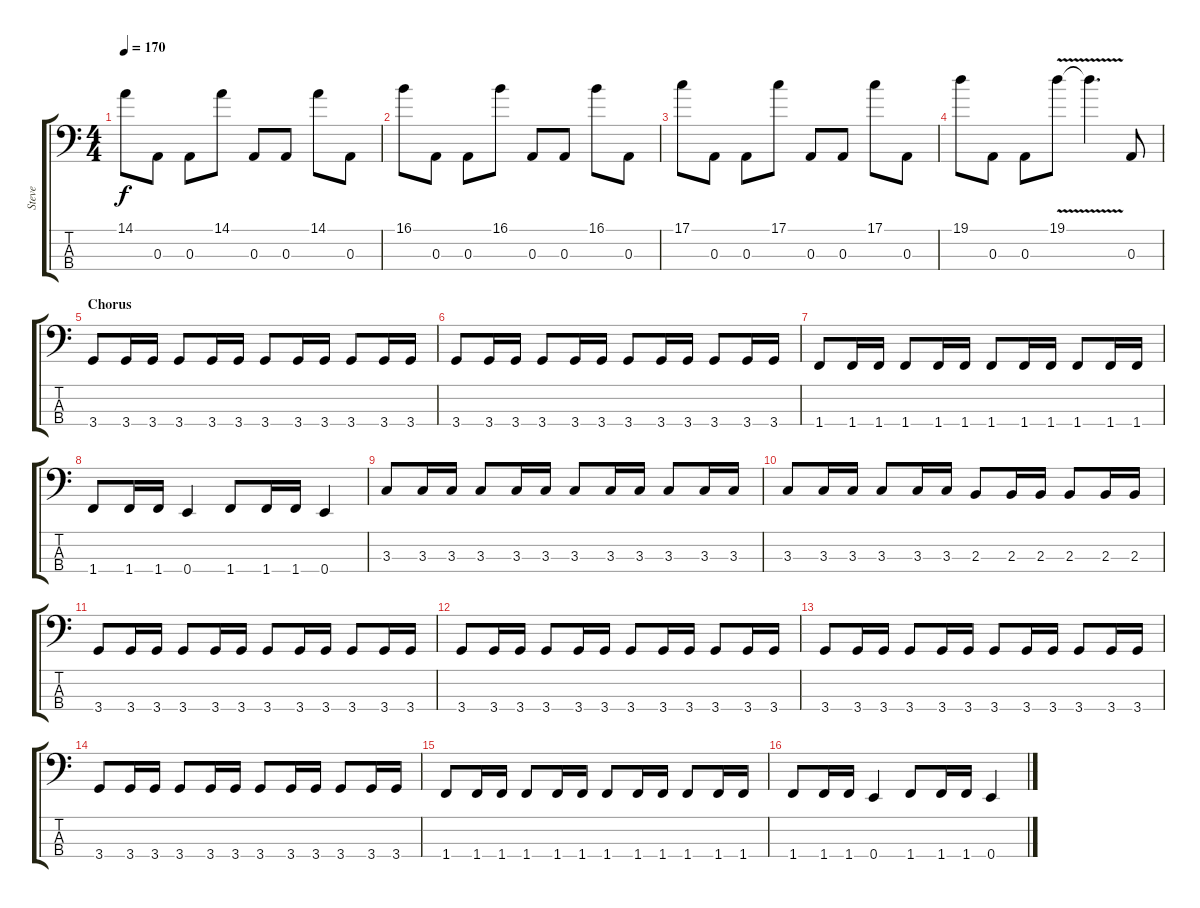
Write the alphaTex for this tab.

\track ("Steve" "Steve") {instrument electricbassfinger}
\staff {score tabs}
\tuning (G2 D2 A1 E1) {hide}
\ts (4 4)
\tempo 170
\clef f4
\ks c
14.1.8{dy f} 0.3.8 0.3.8 14.1.8 0.3.8 0.3.8 14.1.8 0.3.8 |
16.1.8 0.3.8 0.3.8 16.1.8 0.3.8 0.3.8 16.1.8 0.3.8 |
17.1.8 0.3.8 0.3.8 17.1.8 0.3.8 0.3.8 17.1.8 0.3.8 |
19.1.8 0.3.8 0.3.8 19.1{v}.8 19.1{t}.4{d} 0.3.8 |
\section ("" "Chorus")
3.4.8 3.4.16 3.4.16 3.4.8 3.4.16 3.4.16 3.4.8 3.4.16 3.4.16 3.4.8 3.4.16 3.4.16 |
3.4.8 3.4.16 3.4.16 3.4.8 3.4.16 3.4.16 3.4.8 3.4.16 3.4.16 3.4.8 3.4.16 3.4.16 |
1.4.8 1.4.16 1.4.16 1.4.8 1.4.16 1.4.16 1.4.8 1.4.16 1.4.16 1.4.8 1.4.16 1.4.16 |
1.4.8 1.4.16 1.4.16 0.4.4 1.4.8 1.4.16 1.4.16 0.4.4 |
3.3.8 3.3.16 3.3.16 3.3.8 3.3.16 3.3.16 3.3.8 3.3.16 3.3.16 3.3.8 3.3.16 3.3.16 |
3.3.8 3.3.16 3.3.16 3.3.8 3.3.16 3.3.16 2.3.8 2.3.16 2.3.16 2.3.8 2.3.16 2.3.16 |
3.4.8 3.4.16 3.4.16 3.4.8 3.4.16 3.4.16 3.4.8 3.4.16 3.4.16 3.4.8 3.4.16 3.4.16 |
3.4.8 3.4.16 3.4.16 3.4.8 3.4.16 3.4.16 3.4.8 3.4.16 3.4.16 3.4.8 3.4.16 3.4.16 |
3.4.8 3.4.16 3.4.16 3.4.8 3.4.16 3.4.16 3.4.8 3.4.16 3.4.16 3.4.8 3.4.16 3.4.16 |
3.4.8 3.4.16 3.4.16 3.4.8 3.4.16 3.4.16 3.4.8 3.4.16 3.4.16 3.4.8 3.4.16 3.4.16 |
1.4.8 1.4.16 1.4.16 1.4.8 1.4.16 1.4.16 1.4.8 1.4.16 1.4.16 1.4.8 1.4.16 1.4.16 |
1.4.8 1.4.16 1.4.16 0.4.4 1.4.8 1.4.16 1.4.16 0.4.4
